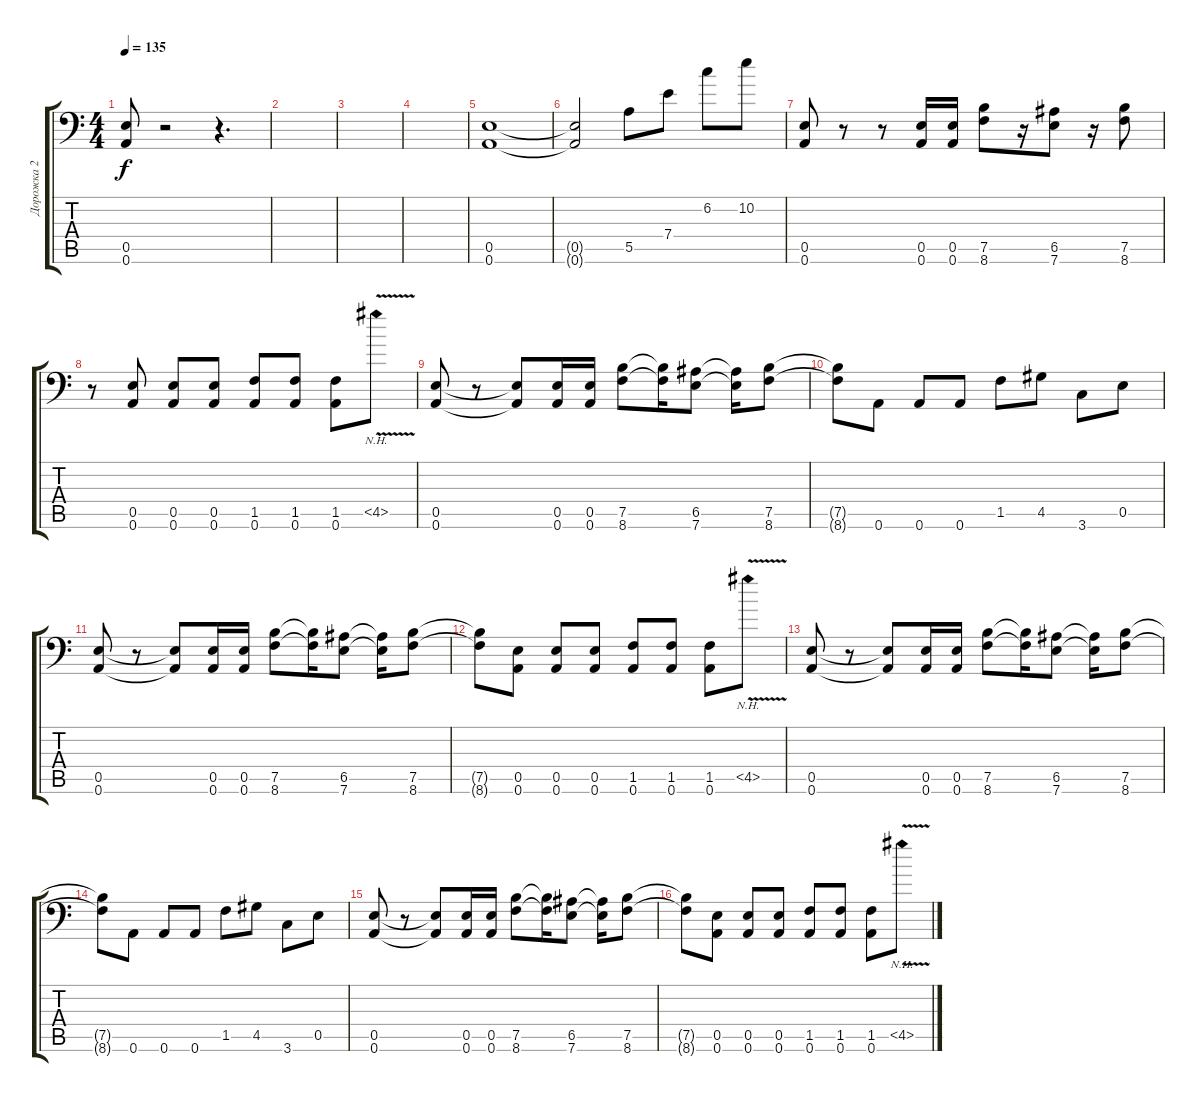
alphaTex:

\track ("Дорожка 2" "Дорожка 2") {instrument distortionguitar}
\staff {score tabs}
\tuning (B3 Gb3 D3 A2 E2 A1) {hide}
\ts (4 4)
\tempo 135
\clef f4
\ks c
(0.5 0.6).8{dy f} r.2 r.4{d} |
|
|
|
(0.5 0.6).1 |
(0.5{t} 0.6{t}).2 5.5.8 7.4.8 6.2.8 10.2.8 |
(0.5 0.6).8 r.8 r.8 (0.5 0.6).16 (0.5 0.6).16 (7.5 8.6).8 r.16 (6.5 7.6).8 r.16 (7.5 8.6).8 |
r.8 (0.5 0.6).8 (0.5 0.6).8 (0.5 0.6).8 (1.5 0.6).8 (1.5 0.6).8 (1.5 0.6).8 4.5{nh v}.8 |
(0.5 0.6).8 r.8 (0.5{t} 0.6{t}).8 (0.5 0.6).16 (0.5 0.6).16 (7.5 8.6).8 (7.5{t} 8.6{t}).16 (6.5 7.6).8 (6.5{t} 7.6{t}).16 (7.5 8.6).8 |
(7.5{t} 8.6{t}).8 0.6.8 0.6.8 0.6.8 1.5.8 4.5.8 3.6.8 0.5.8 |
(0.5 0.6).8 r.8 (0.5{t} 0.6{t}).8 (0.5 0.6).16 (0.5 0.6).16 (7.5 8.6).8 (7.5{t} 8.6{t}).16 (6.5 7.6).8 (6.5{t} 7.6{t}).16 (7.5 8.6).8 |
(7.5{t} 8.6{t}).8 (0.5 0.6).8 (0.5 0.6).8 (0.5 0.6).8 (1.5 0.6).8 (1.5 0.6).8 (1.5 0.6).8 4.5{nh v}.8 |
(0.5 0.6).8 r.8 (0.5{t} 0.6{t}).8 (0.5 0.6).16 (0.5 0.6).16 (7.5 8.6).8 (7.5{t} 8.6{t}).16 (6.5 7.6).8 (6.5{t} 7.6{t}).16 (7.5 8.6).8 |
(7.5{t} 8.6{t}).8 0.6.8 0.6.8 0.6.8 1.5.8 4.5.8 3.6.8 0.5.8 |
(0.5 0.6).8 r.8 (0.5{t} 0.6{t}).8 (0.5 0.6).16 (0.5 0.6).16 (7.5 8.6).8 (7.5{t} 8.6{t}).16 (6.5 7.6).8 (6.5{t} 7.6{t}).16 (7.5 8.6).8 |
(7.5{t} 8.6{t}).8 (0.5 0.6).8 (0.5 0.6).8 (0.5 0.6).8 (1.5 0.6).8 (1.5 0.6).8 (1.5 0.6).8 4.5{nh v}.8
